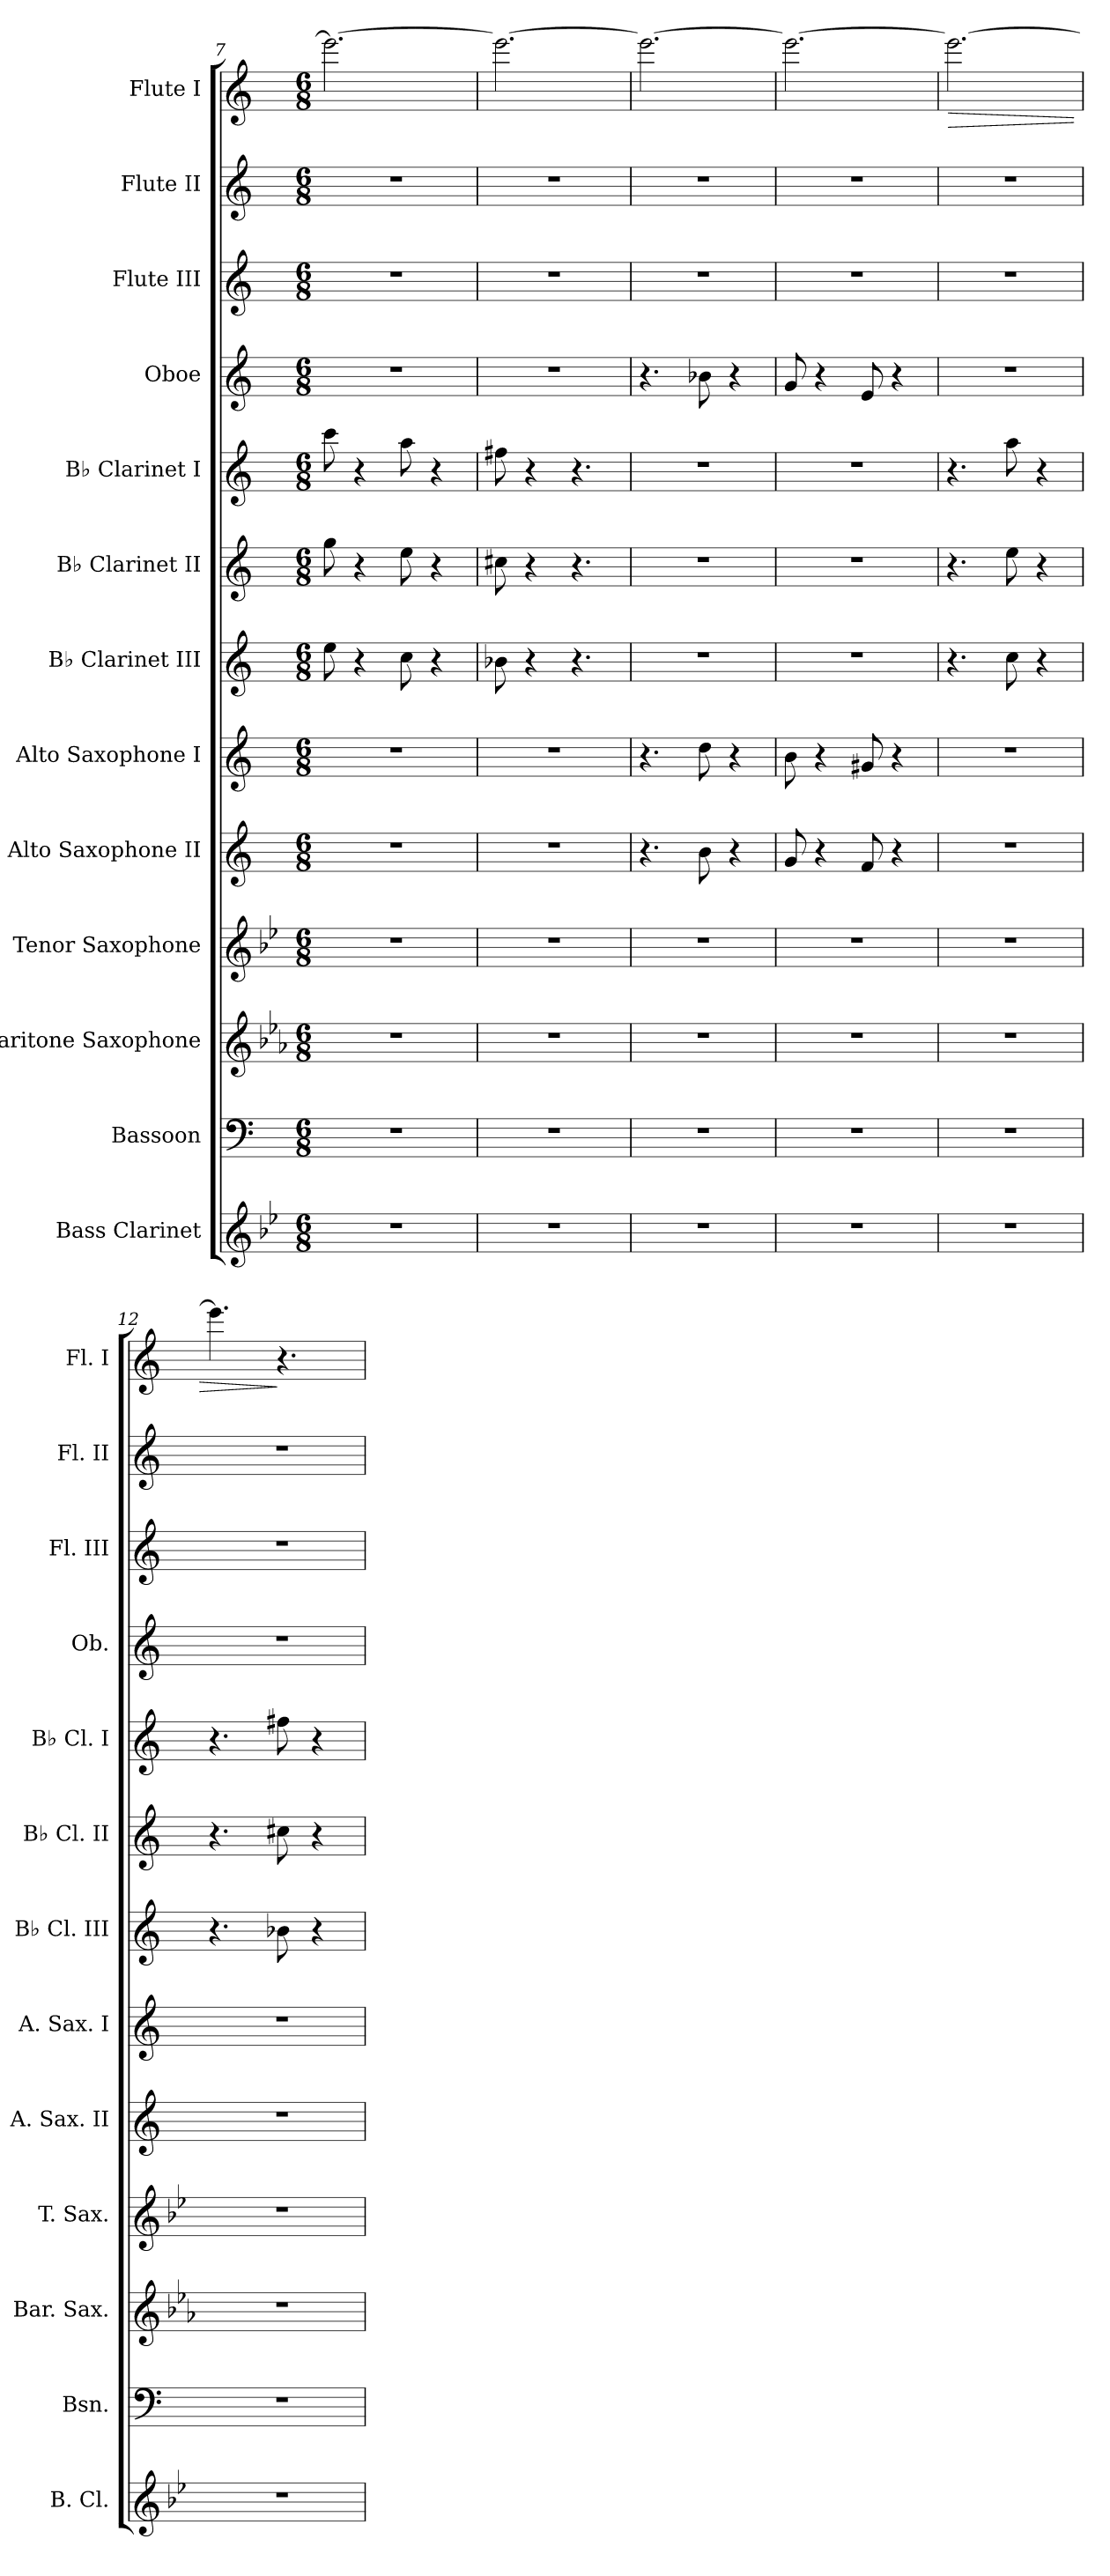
**kern	**kern	**kern	**kern	**kern	**kern	**kern	**kern	**kern	**kern	**kern	**kern	**kern	**dynam
*part13	*part12	*part11	*part10	*part9	*part8	*part7	*part6	*part5	*part4	*part3	*part2	*part1	*part1
*staff13	*staff12	*staff11	*staff10	*staff9	*staff8	*staff7	*staff6	*staff5	*staff4	*staff3	*staff2	*staff1	*staff1
*I"Bass Clarinet	*I"Bassoon	*I"Baritone Saxophone	*I"Tenor Saxophone	*I"Alto Saxophone II	*I"Alto Saxophone I	*I"B♭ Clarinet III	*I"B♭ Clarinet II	*I"B♭ Clarinet I	*I"Oboe	*I"Flute III	*I"Flute II	*I"Flute I	*
*I'B. Cl.	*I'Bsn.	*I'Bar. Sax.	*I'T. Sax.	*I'A. Sax. II	*I'A. Sax. I	*I'B♭ Cl. III	*I'B♭ Cl. II	*I'B♭ Cl. I	*I'Ob.	*I'Fl. III	*I'Fl. II	*I'Fl. I	*
*clefG2	*clefF4	*clefG2	*clefG2	*clefG2	*clefG2	*clefG2	*clefG2	*clefG2	*clefG2	*clefG2	*clefG2	*clefG2	*
*ITrd8c14	*	*ITrd12c21	*ITrd8c14	*ITrd5c9	*ITrd5c9	*ITrd1c2	*ITrd1c2	*ITrd1c2	*	*	*	*	*
*k[b-e-]	*k[]	*k[b-e-a-]	*k[b-e-]	*k[b-e-a-]	*k[b-e-a-]	*k[b-e-]	*k[b-e-]	*k[b-e-]	*k[]	*k[]	*k[]	*k[]	*
*M6/8	*M6/8	*M6/8	*M6/8	*M6/8	*M6/8	*M6/8	*M6/8	*M6/8	*M6/8	*M6/8	*M6/8	*M6/8	*
=7	=7	=7	=7	=7	=7	=7	=7	=7	=7	=7	=7	=7	=7
2.r	2.r	2.r	2.r	2.r	2.r	8dd\	8ff\	8bb-\	2.r	2.r	2.r	2.eee\_	.
.	.	.	.	.	.	4r	4r	4r	.	.	.	.	.
.	.	.	.	.	.	8b-\	8dd\	8gg\	.	.	.	.	.
.	.	.	.	.	.	4r	4r	4r	.	.	.	.	.
=8	=8	=8	=8	=8	=8	=8	=8	=8	=8	=8	=8	=8	=8
2.r	2.r	2.r	2.r	2.r	2.r	8a-X\	8bn\	8een\	2.r	2.r	2.r	2.eee\_	.
.	.	.	.	.	.	4r	4r	4r	.	.	.	.	.
.	.	.	.	.	.	4.r	4.r	4.r	.	.	.	.	.
=9	=9	=9	=9	=9	=9	=9	=9	=9	=9	=9	=9	=9	=9
2.r	2.r	2.r	2.r	4.r	4.r	2.r	2.r	2.r	4.r	2.r	2.r	2.eee\_	.
.	.	.	.	8d\	8f\	.	.	.	8b-X\	.	.	.	.
.	.	.	.	4r	4r	.	.	.	4r	.	.	.	.
=10	=10	=10	=10	=10	=10	=10	=10	=10	=10	=10	=10	=10	=10
2.r	2.r	2.r	2.r	8B-/	8d\	2.r	2.r	2.r	8g/	2.r	2.r	2.eee\_	.
.	.	.	.	4r	4r	.	.	.	4r	.	.	.	.
.	.	.	.	8A-/	8Bn/	.	.	.	8e/	.	.	.	.
.	.	.	.	4r	4r	.	.	.	4r	.	.	.	.
=11	=11	=11	=11	=11	=11	=11	=11	=11	=11	=11	=11	=11	=11
!	!	!	!	!	!	!	!	!	!	!	!	!	!LO:HP:b
2.r	2.r	2.r	2.r	2.r	2.r	4.r	4.r	4.r	2.r	2.r	2.r	2.eee\_	>
.	.	.	.	.	.	8b-\	8dd\	8gg\	.	.	.	.	.
.	.	.	.	.	.	4r	4r	4r	.	.	.	.	.
=12	=12	=12	=12	=12	=12	=12	=12	=12	=12	=12	=12	=12	=12
2.r	2.r	2.r	2.r	2.r	2.r	4.r	4.r	4.r	2.r	2.r	2.r	4.eee\]	.
.	.	.	.	.	.	8a-X\	8bn\	8een\	.	.	.	4.r	]
.	.	.	.	.	.	4r	4r	4r	.	.	.	.	.
=	=	=	=	=	=	=	=	=	=	=	=	=	=
*-	*-	*-	*-	*-	*-	*-	*-	*-	*-	*-	*-	*-	*-
